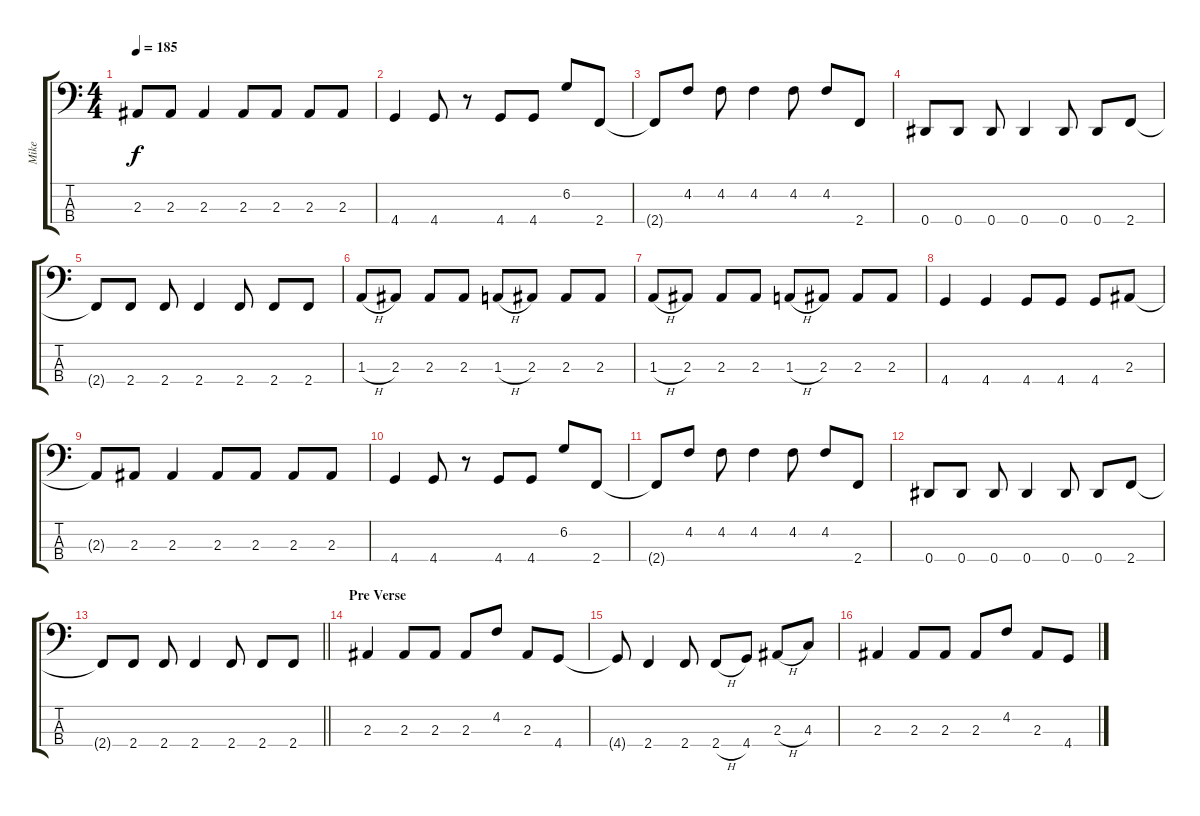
\track ("Mike" "Mike") {instrument electricbasspick}
\staff {score tabs}
\tuning (Gb2 Db2 Ab1 Eb1) {hide}
\ts (4 4)
\tempo 185
\clef f4
\ks c
2.3{t}.8{dy f} 2.3.8 2.3.4 2.3.8 2.3.8 2.3.8 2.3.8 |
4.4.4 4.4.8 r.8 4.4.8 4.4.8 6.2.8 2.4.8 |
2.4{t}.8 4.2.8 4.2.8 4.2.4 4.2.8 4.2.8 2.4.8 |
0.4.8 0.4.8 0.4.8 0.4.4 0.4.8 0.4.8 2.4.8 |
2.4{t}.8 2.4.8 2.4.8 2.4.4 2.4.8 2.4.8 2.4.8 |
1.3{h}.8 2.3.8 2.3.8 2.3.8 1.3{h}.8 2.3.8 2.3.8 2.3.8 |
1.3{h}.8 2.3.8 2.3.8 2.3.8 1.3{h}.8 2.3.8 2.3.8 2.3.8 |
4.4.4 4.4.4 4.4.8 4.4.8 4.4.8 2.3.8 |
2.3{t}.8 2.3.8 2.3.4 2.3.8 2.3.8 2.3.8 2.3.8 |
4.4.4 4.4.8 r.8 4.4.8 4.4.8 6.2.8 2.4.8 |
2.4{t}.8 4.2.8 4.2.8 4.2.4 4.2.8 4.2.8 2.4.8 |
0.4.8 0.4.8 0.4.8 0.4.4 0.4.8 0.4.8 2.4.8 |
\barLineRight lightlight
2.4{t}.8 2.4.8 2.4.8 2.4.4 2.4.8 2.4.8 2.4.8 |
\section ("" "Pre Verse")
2.3.4 2.3.8 2.3.8 2.3.8 4.2.8 2.3.8 4.4.8 |
4.4{t}.8 2.4.4 2.4.8 2.4{h}.8 4.4.8 2.3{h}.8 4.3.8 |
2.3.4 2.3.8 2.3.8 2.3.8 4.2.8 2.3.8 4.4.8
